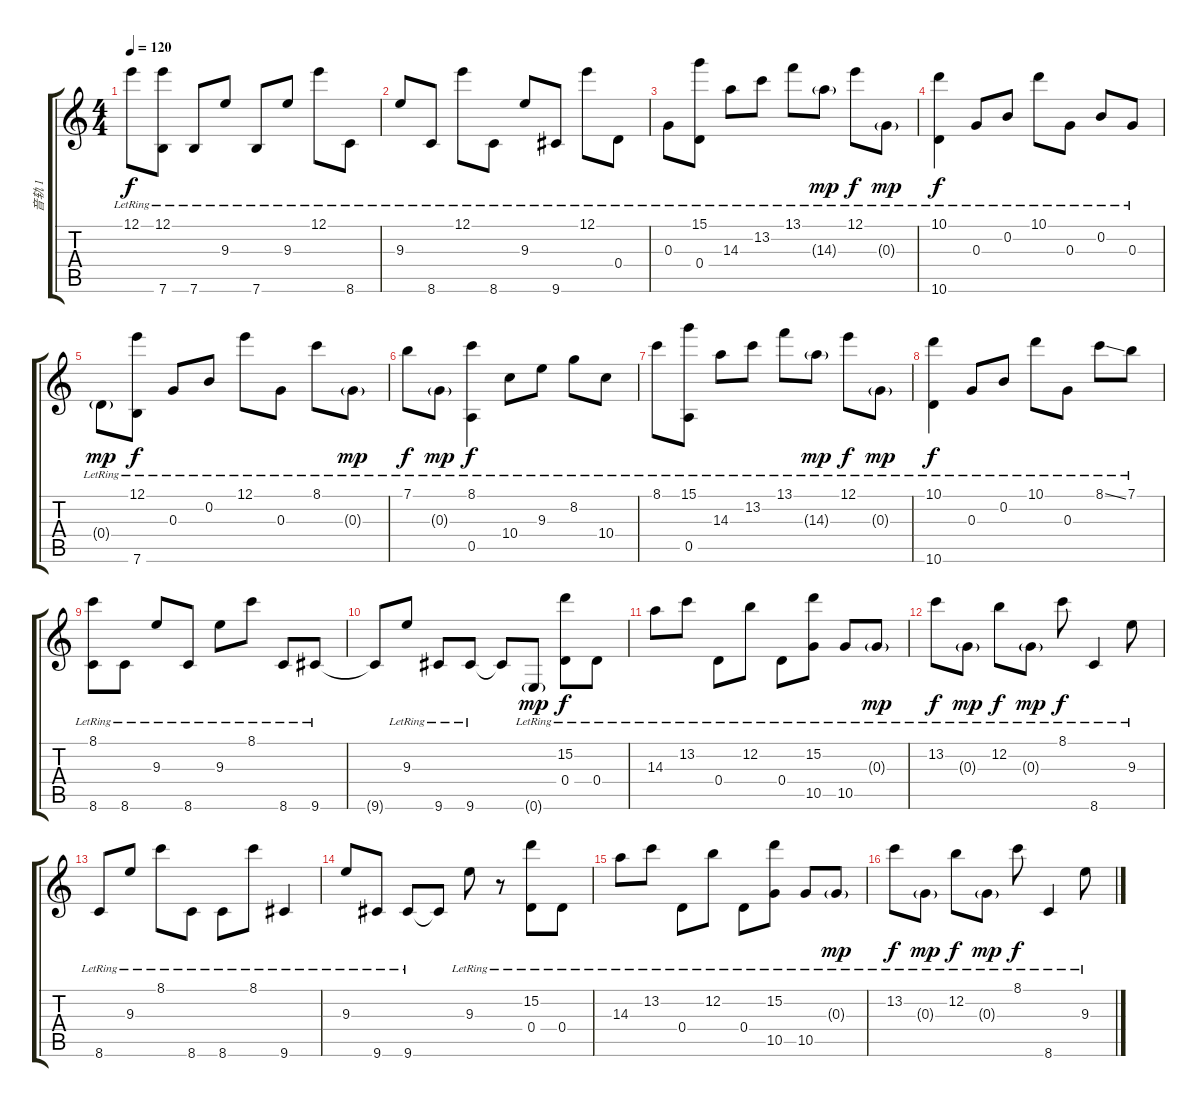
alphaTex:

\track ("音轨 1" "音轨 1") {instrument acousticguitarsteel}
\staff {score tabs}
\tuning (E4 B3 G3 D3 A2 E2) {hide}
\ts (4 4)
\tempo 120
\clef g2
\ks c
12.1{lr}.8{dy f} (12.1{lr} 7.6{lr}).8 7.6{lr}.8 9.3{lr}.8 7.6{lr}.8 9.3{lr}.8 12.1{lr}.8 8.6{lr}.8 |
9.3{lr}.8 8.6{lr}.8 12.1{lr}.8 8.6{lr}.8 9.3{lr}.8 9.6{lr}.8 12.1{lr}.8 0.4{lr}.8 |
0.3{lr}.8 (15.1{lr} 0.4{lr}).8 14.3{lr}.8 13.2{lr}.8 13.1{lr}.8 14.3{g lr}.8{dy mp} 12.1{lr}.8{dy f} 0.3{g lr}.8{dy mp} |
(10.1{lr} 10.6{lr}).4{dy f} 0.3{lr}.8 0.2{lr}.8 10.1{lr}.8 0.3{lr}.8 0.2{lr}.8 0.3{lr}.8 |
0.4{g lr}.8{dy mp} (12.1{lr} 7.6{lr}).8{dy f} 0.3{lr}.8 0.2{lr}.8 12.1{lr}.8 0.3{lr}.8 8.1{lr}.8 0.3{g lr}.8{dy mp} |
7.1{lr}.8{dy f} 0.3{g lr}.8{dy mp} (8.1{lr} 0.5{lr}).4{dy f} 10.4{lr}.8 9.3{lr}.8 8.2{lr}.8 10.4{lr}.8 |
8.1{lr}.8 (15.1{lr} 0.5{lr}).8 14.3{lr}.8 13.2{lr}.8 13.1{lr}.8 14.3{g lr}.8{dy mp} 12.1{lr}.8{dy f} 0.3{g lr}.8{dy mp} |
(10.1{lr} 10.6{lr}).4{dy f} 0.3{lr}.8 0.2{lr}.8 10.1{lr}.8 0.3{lr}.8 8.1{ss lr}.8 7.1{lr}.8 |
(8.1{lr} 8.6{lr}).8 8.6{lr}.8 9.3{lr}.8 8.6{lr}.8 9.3{lr}.8 8.1{lr}.8 8.6{lr}.8 9.6{lr}.8 |
9.6{t}.8 9.3{lr}.8 9.6{lr}.8 9.6{lr}.8 9.6{t}.8 0.6{g lr}.8{dy mp} (15.2{lr} 0.4{lr}).8{dy f} 0.4{lr}.8 |
14.3{lr}.8 13.2{lr}.8 0.4{lr}.8 12.2{lr}.8 0.4{lr}.8 (15.2{lr} 10.5{lr}).8 10.5{lr}.8 0.3{g lr}.8{dy mp} |
13.2{lr}.8{dy f} 0.3{g lr}.8{dy mp} 12.2{lr}.8{dy f} 0.3{g lr}.8{dy mp} 8.1{lr}.8{dy f} 8.6{lr}.4 9.3{lr}.8 |
8.6{lr}.8 9.3{lr}.8 8.1{lr}.8 8.6{lr}.8 8.6{lr}.8 8.1{lr}.8 9.6{lr}.4 |
9.3{lr}.8 9.6{lr}.8 9.6{lr}.8 9.6{t}.8 9.3{lr}.8 r.8 (15.2{lr} 0.4{lr}).8 0.4{lr}.8 |
14.3{lr}.8 13.2{lr}.8 0.4{lr}.8 12.2{lr}.8 0.4{lr}.8 (15.2{lr} 10.5{lr}).8 10.5{lr}.8 0.3{g lr}.8{dy mp} |
13.2{lr}.8{dy f} 0.3{g lr}.8{dy mp} 12.2{lr}.8{dy f} 0.3{g lr}.8{dy mp} 8.1{lr}.8{dy f} 8.6{lr}.4 9.3{lr}.8
